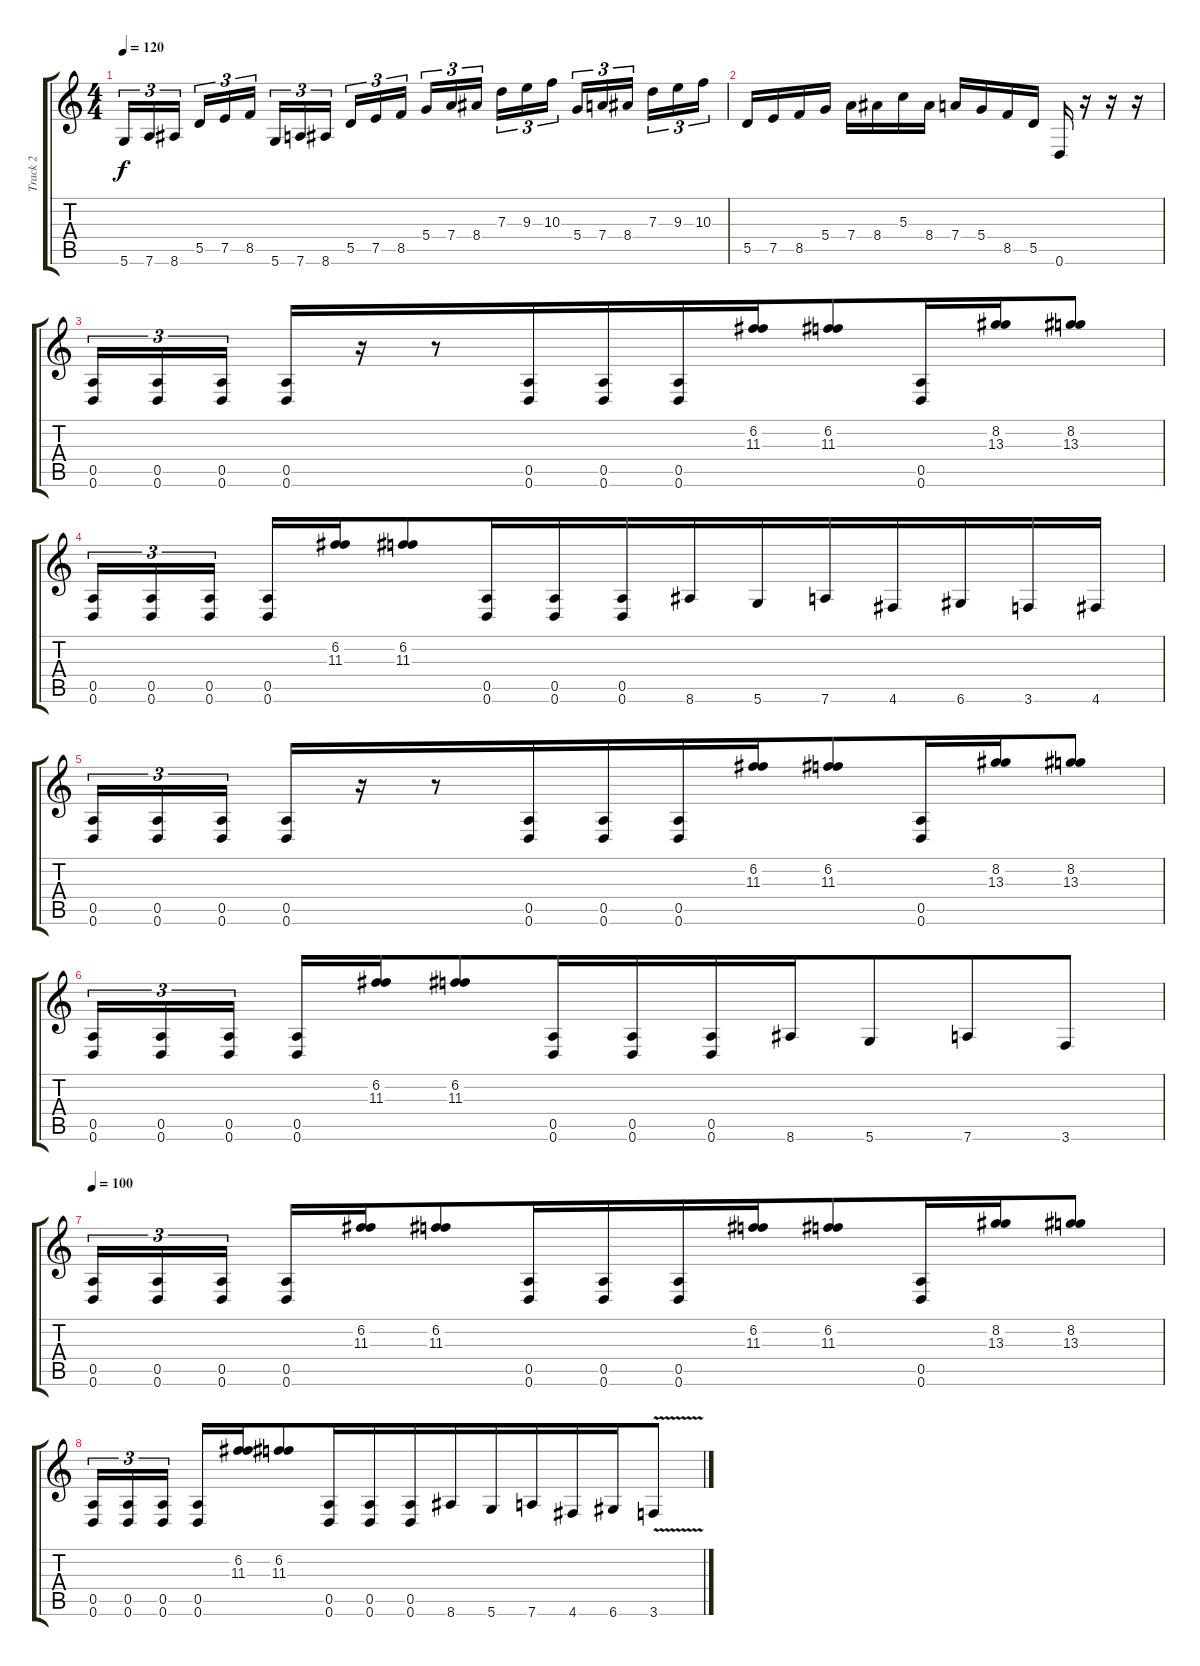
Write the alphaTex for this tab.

\track ("Track 2" "Track 2") {instrument distortionguitar}
\staff {score tabs}
\tuning (E4 B3 G3 D3 A2 D2) {hide}
\ts (4 4)
\tempo 120
\clef g2
\ks c
5.6.16{tu (3 2) dy f} 7.6.16{tu (3 2)} 8.6.16{tu (3 2) beam splitsecondary} 5.5.16{tu (3 2)} 7.5.16{tu (3 2)} 8.5.16{tu (3 2)} 5.6.16{tu (3 2)} 7.6.16{tu (3 2)} 8.6.16{tu (3 2) beam splitsecondary} 5.5.16{tu (3 2)} 7.5.16{tu (3 2)} 8.5.16{tu (3 2)} 5.4.16{tu (3 2)} 7.4.16{tu (3 2)} 8.4.16{tu (3 2) beam splitsecondary} 7.3.16{tu (3 2)} 9.3.16{tu (3 2)} 10.3.16{tu (3 2)} 5.4.16{tu (3 2)} 7.4.16{tu (3 2)} 8.4.16{tu (3 2) beam splitsecondary} 7.3.16{tu (3 2)} 9.3.16{tu (3 2)} 10.3.16{tu (3 2)} |
5.5.16 7.5.16 8.5.16 5.4.16 7.4.16 8.4.16 5.3.16 8.4.16 7.4.16 5.4.16 8.5.16 5.5.16 0.6.16 r.16 r.16 r.16 |
(0.5 0.6).16{tu (3 2) beam merge} (0.5 0.6).16{tu (3 2) beam merge} (0.5 0.6).16{tu (3 2) beam splitsecondary} (0.5 0.6).16{beam merge} r.16{beam merge} r.8{beam merge} (0.5 0.6).16{beam merge} (0.5 0.6).16{beam merge} (0.5 0.6).16{beam merge} (6.2 11.3).16{beam merge} (6.2 11.3).8{beam merge} (0.5 0.6).16{beam merge} (8.2 13.3).16{beam merge} (8.2 13.3).8 |
(0.5 0.6).16{tu (3 2) beam merge} (0.5 0.6).16{tu (3 2) beam merge} (0.5 0.6).16{tu (3 2) beam splitsecondary} (0.5 0.6).16{beam merge} (6.2 11.3).16{beam merge} (6.2 11.3).8{beam merge} (0.5 0.6).16{beam merge} (0.5 0.6).16{beam merge} (0.5 0.6).16{beam merge} 8.6.16{beam merge} 5.6.16{beam merge} 7.6.16{beam merge} 4.6.16 6.6.16{beam merge} 3.6.16{beam merge} 4.6.16 |
(0.5 0.6).16{tu (3 2) beam merge} (0.5 0.6).16{tu (3 2) beam merge} (0.5 0.6).16{tu (3 2) beam splitsecondary} (0.5 0.6).16{beam merge} r.16{beam merge} r.8{beam merge} (0.5 0.6).16{beam merge} (0.5 0.6).16{beam merge} (0.5 0.6).16{beam merge} (6.2 11.3).16{beam merge} (6.2 11.3).8{beam merge} (0.5 0.6).16{beam merge} (8.2 13.3).16{beam merge} (8.2 13.3).8 |
(0.5 0.6).16{tu (3 2) beam merge} (0.5 0.6).16{tu (3 2) beam merge} (0.5 0.6).16{tu (3 2) beam splitsecondary} (0.5 0.6).16{beam merge} (6.2 11.3).16{beam merge} (6.2 11.3).8{beam merge} (0.5 0.6).16{beam merge} (0.5 0.6).16{beam merge} (0.5 0.6).16{beam merge} 8.6.16{beam merge} 5.6.8{beam merge} 7.6.8{beam merge} 3.6.8 |
\tempo 100
(0.5 0.6).16{tu (3 2) beam merge} (0.5 0.6).16{tu (3 2) beam merge} (0.5 0.6).16{tu (3 2) beam splitsecondary} (0.5 0.6).16{beam merge} (6.2 11.3).16{beam merge} (6.2 11.3).8{beam merge} (0.5 0.6).16{beam merge} (0.5 0.6).16{beam merge} (0.5 0.6).16{beam merge} (6.2 11.3).16{beam merge} (6.2 11.3).8{beam merge} (0.5 0.6).16{beam merge} (8.2 13.3).16{beam merge} (8.2 13.3).8 |
(0.5 0.6).16{tu (3 2) beam merge} (0.5 0.6).16{tu (3 2) beam merge} (0.5 0.6).16{tu (3 2) beam splitsecondary} (0.5 0.6).16{beam merge} (6.2 11.3).16{beam merge} (6.2 11.3).8{beam merge} (0.5 0.6).16{beam merge} (0.5 0.6).16{beam merge} (0.5 0.6).16{beam merge} 8.6.16{beam merge} 5.6.16{beam merge} 7.6.16{beam merge} 4.6.16 6.6.16{beam merge} 3.6{v}.8
